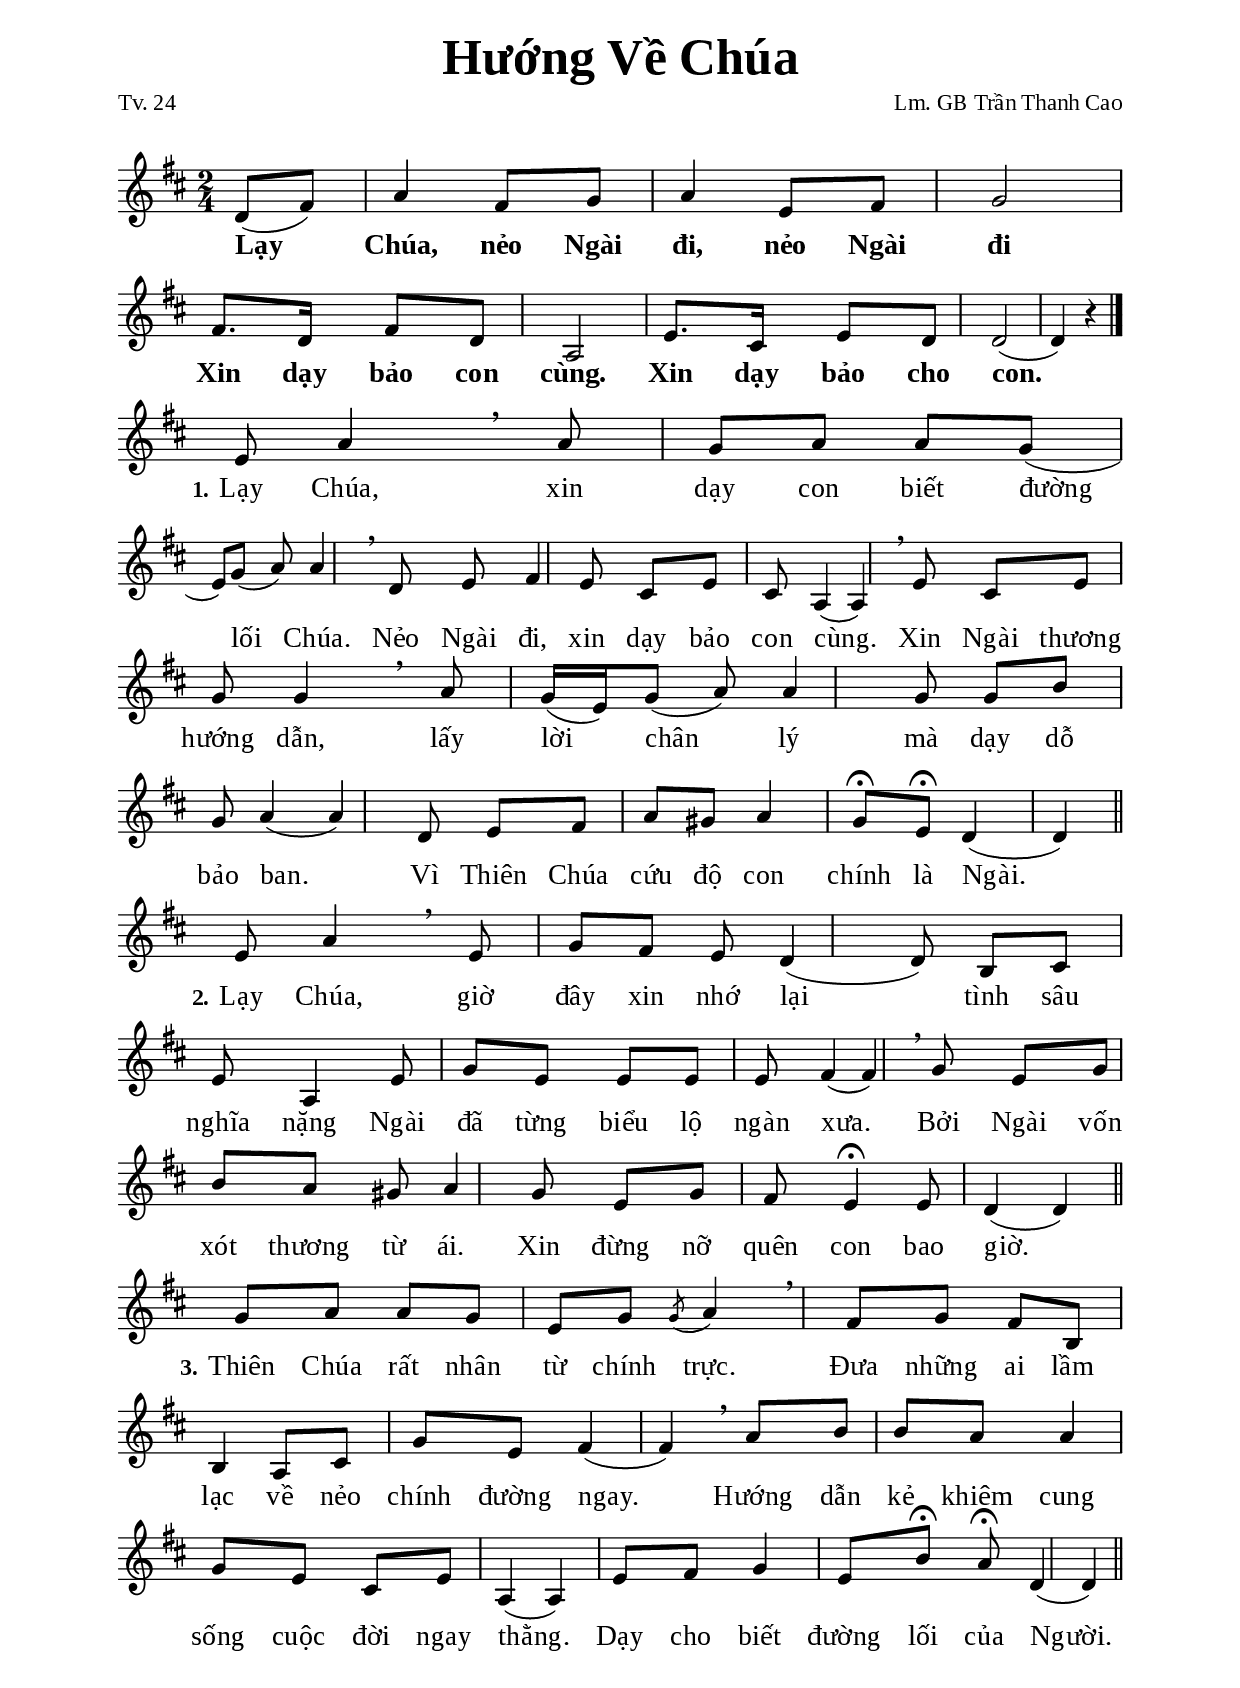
% Cài đặt chung
\version "2.22.1"
\include "english.ly"

\header {
  title = \markup { \fontsize #3 "Hướng Về Chúa" }
  poet = "Tv. 24"
  composer = "Lm. GB Trần Thanh Cao"
  arranger = " "
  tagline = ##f
}

% Nhạc điệp khúc
nhacDiepKhuc = \relative c' {
  \partial 4 d8 (fs) |
  a4 fs8 g |
  a4 e8 fs |
  g2 |
  fs8. d16 fs8 d |
  a2 |
  e'8. cs16 e8 d |
  d2 ( |
  d4) r \bar "|."
}

% Nhạc phiên khúc
nhacPhienKhucMot = \relative c' {
  e8 a4 \breathe
  a8 g a a g (e) g (a) a4 \breathe
  d,8 e fs4 e8 cs e cs a4 (a) \breathe
  e'8 cs e g g4 \breathe
  a8 g16 (e) g8 (a) a4 g8 g b g a4 (a)
  d,8 e fs a gs a4 g8 \fermata e \fermata d4 (d) \bar "||"
}

nhacPhienKhucHai = \relative c' {
  e8 a4 \breathe
  e8 g fs e d4 (d8) b cs e a,4
  e'8 g e e e e fs4 (fs) \breathe
  g8 e g b a gs a4
  g8 e g fs e4 \fermata e8 d4 (d) \bar "||"
}

nhacPhienKhucBa = \relative c'' {
  g8 a a g e g \acciaccatura g8 a4 \breathe
  fs8 g fs b, b4 a8 cs g' e fs4 (fs) \breathe
  a8 b b a a4 g8 e cs e a,4 (a)
  e'8 fs g4 e8 b' \fermata a \fermata d,4 (d) \bar "||"
}

% Lời điệp khúc
loiDiepKhuc = \lyricmode {
  Lạy Chúa, nẻo Ngài đi, nẻo Ngài đi
  Xin dạy bảo con cùng.
  Xin dạy bảo cho con.
}

% Lời phiên khúc
loiPhienKhucMot = \lyricmode {
  \set stanza = #"1."
  Lạy Chúa, xin dạy con biết đường lối Chúa.
  Nẻo Ngài đi, xin dạy bảo con cùng.
  Xin Ngài thương hướng dẫn,
  lấy lời chân lý mà dạy dỗ bảo ban.
  Vì Thiên Chúa cứu độ con chính là Ngài.
}

loiPhienKhucHai = \lyricmode {
  \set stanza = #"2."
  Lạy Chúa, giờ đây xin nhớ lại tình sâu nghĩa nặng
  Ngài đã từng biểu lộ ngàn xưa.
  Bởi Ngài vốn xót thương từ ái.
  Xin đừng nỡ quên con bao giờ.
}

loiPhienKhucBa = \lyricmode {
  \set stanza = #"3."
  Thiên Chúa rất nhân từ chính trực.
  Đưa những ai lầm lạc về nẻo chính đường ngay.
  Hướng dẫn kẻ khiêm cung sống cuộc đời ngay thằng.
  Dạy cho biết đường lối của Người.
}


% Dàn trang
\paper {
  #(set-paper-size "a4")
  top-margin = 10\mm
  bottom-margin = 10\mm
  left-margin = 20\mm
  right-margin = 20\mm
  indent = #0
  #(define fonts
    (make-pango-font-tree
      "Liberation Serif"
      "Liberation Serif"
      "Liberation Serif"
      (/ 20 20)))
  page-count = #1
  system-system-spacing = #'((basic-distance . 13))
  score-system-spacing = #'((basic-distance . 13))
}

% Thiết lập tông và nhịp
TongNhip = { \key d \major \time 2/4 }

\score {
  \new ChoirStaff <<
    \new Staff = diepKhuc \with {
        \consists "Merge_rests_engraver"
        %\magnifyStaff #(magstep +1)
      }
      <<
      \new Voice = beSop {
        \TongNhip \nhacDiepKhuc
      }
    >>
    \new Lyrics \lyricsto beSop \loiDiepKhuc
  >>
  \layout {
    \override Lyrics.LyricText.font-series = #'bold
    \override Lyrics.LyricText.font-size = #+2
    \override Lyrics.LyricSpace.minimum-distance = #4
    \override Score.BarNumber.break-visibility = ##(#f #f #f)
    \override Score.SpacingSpanner.uniform-stretching = ##t
  }
}

\score {
  \new ChoirStaff <<
    \new Staff = phienKhuc \with {
        %\magnifyStaff #(magstep +1)
      }
      <<
      \new Voice = beSop {
        \TongNhip \nhacPhienKhucMot
      }
    >>
    \new Lyrics \lyricsto beSop \loiPhienKhucMot
  >>
  \layout {
    \override Staff.TimeSignature.transparent = ##t
    \override Lyrics.LyricText.font-size = #+2
    \override Lyrics.LyricSpace.minimum-distance = #2
    \override Score.BarNumber.break-visibility = ##(#f #f #f)
    \override Score.SpacingSpanner.uniform-stretching = ##t
    \set Score.barAlways = ##t
    \set Score.defaultBarType = ""
  } 
}

\score {
  \new ChoirStaff <<
    \new Staff = phienKhuc \with {
        %\magnifyStaff #(magstep +1)
      }
      <<
      \new Voice = beSop {
        \TongNhip \nhacPhienKhucHai
      }
    >>
    \new Lyrics \lyricsto beSop \loiPhienKhucHai
  >>
  \layout {
    \override Staff.TimeSignature.transparent = ##t
    \override Lyrics.LyricText.font-size = #+2
    \override Lyrics.LyricSpace.minimum-distance = #3.0
    \override Score.BarNumber.break-visibility = ##(#f #f #f)
    \override Score.SpacingSpanner.uniform-stretching = ##t
    \set Score.barAlways = ##t
    \set Score.defaultBarType = ""
  } 
}

\score {
  \new ChoirStaff <<
    \new Staff = phienKhuc \with {
        %\magnifyStaff #(magstep +1)
      }
      <<
      \new Voice = beSop {
        \TongNhip \nhacPhienKhucBa
      }
    >>
    \new Lyrics \lyricsto beSop \loiPhienKhucBa
  >>
  \layout {
    \override Staff.TimeSignature.transparent = ##t
    \override Lyrics.LyricText.font-size = #+2
    \override Lyrics.LyricSpace.minimum-distance = #2.5
    \override Score.BarNumber.break-visibility = ##(#f #f #f)
    \override Score.SpacingSpanner.uniform-stretching = ##t
    \set Score.barAlways = ##t
    \set Score.defaultBarType = ""
  } 
}
